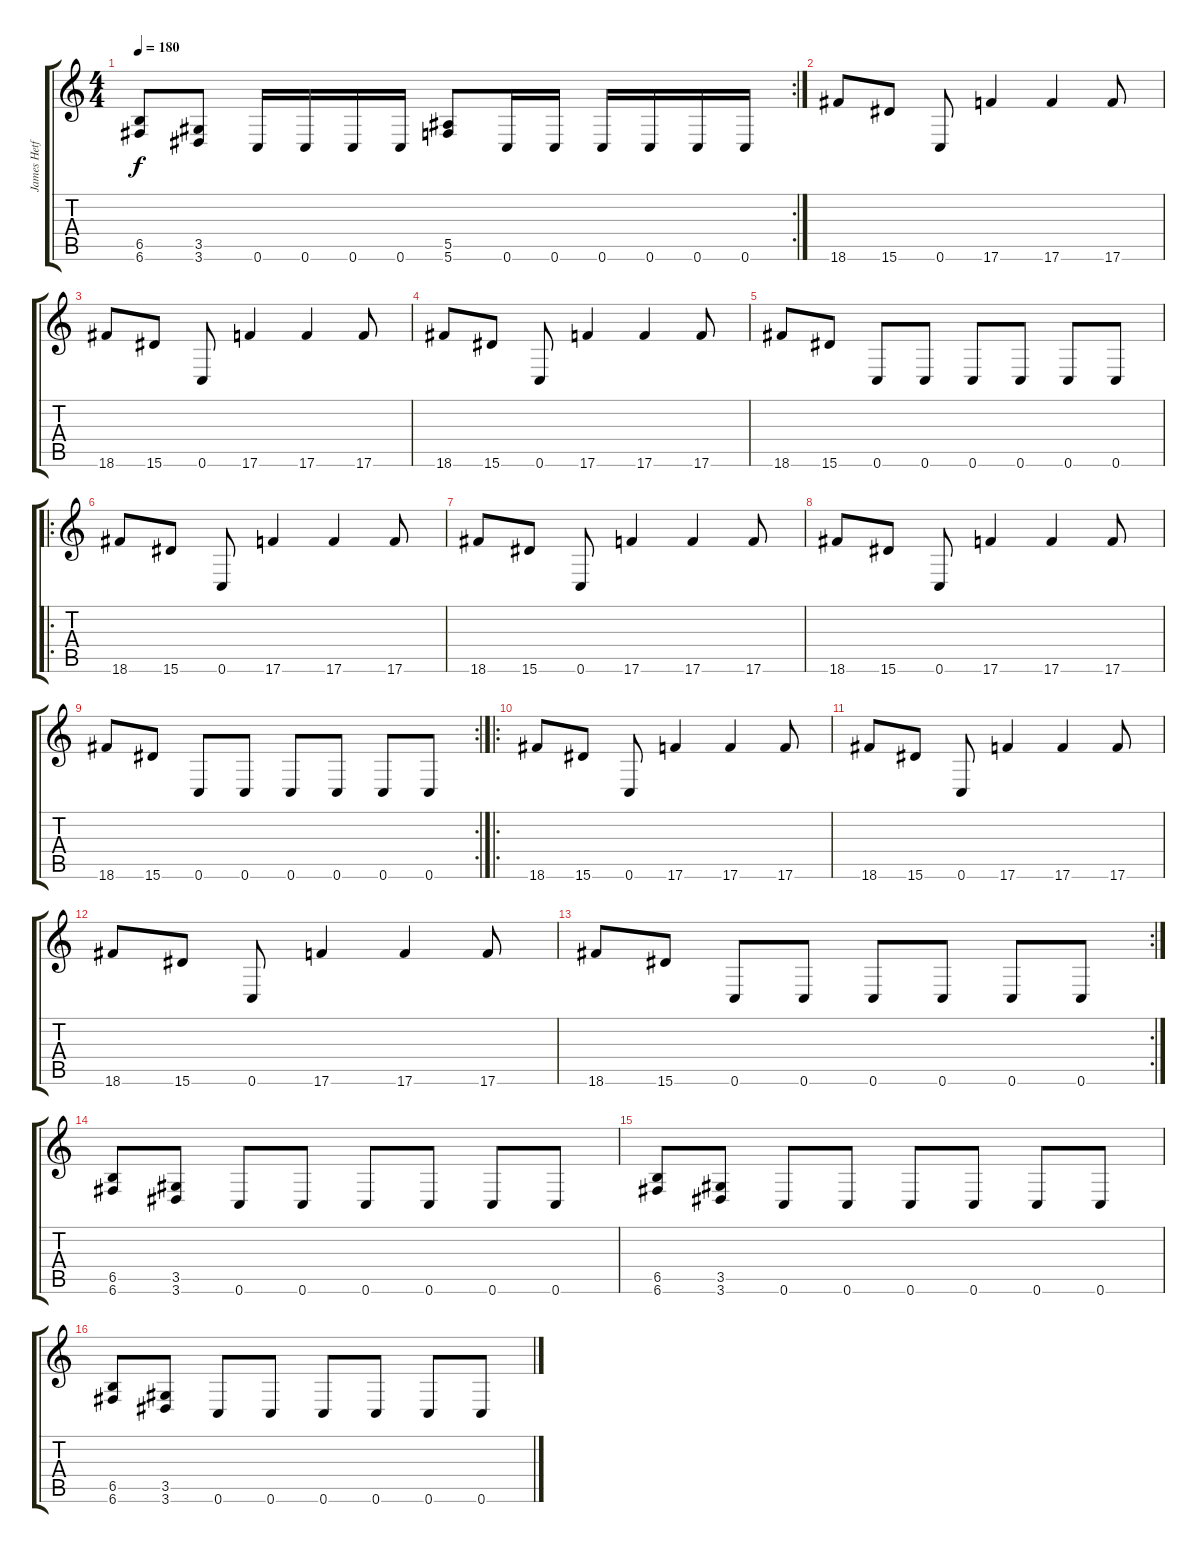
\track ("James Hetfield" "James Hetf") {instrument distortionguitar}
\staff {score tabs}
\tuning (C4 G3 Eb3 Bb2 F2 C2) {hide}
\rc 2
\ts (4 4)
\tempo 180
\clef g2
\ks c
(6.5 6.6).8{dy f} (3.5 3.6).8 0.6.16 0.6.16 0.6.16 0.6.16 (5.5 5.6).8 0.6.16 0.6.16 0.6.16 0.6.16 0.6.16 0.6.16 |
18.6.8 15.6.8 0.6.8 17.6.4 17.6.4 17.6.8 |
18.6.8 15.6.8 0.6.8 17.6.4 17.6.4 17.6.8 |
18.6.8 15.6.8 0.6.8 17.6.4 17.6.4 17.6.8 |
18.6.8 15.6.8 0.6.8 0.6.8 0.6.8 0.6.8 0.6.8 0.6.8 |
\ro
18.6.8 15.6.8 0.6.8 17.6.4 17.6.4 17.6.8 |
18.6.8 15.6.8 0.6.8 17.6.4 17.6.4 17.6.8 |
18.6.8 15.6.8 0.6.8 17.6.4 17.6.4 17.6.8 |
\rc 2
18.6.8 15.6.8 0.6.8 0.6.8 0.6.8 0.6.8 0.6.8 0.6.8 |
\ro
18.6.8 15.6.8 0.6.8 17.6.4 17.6.4 17.6.8 |
18.6.8 15.6.8 0.6.8 17.6.4 17.6.4 17.6.8 |
18.6.8 15.6.8 0.6.8 17.6.4 17.6.4 17.6.8 |
\rc 2
18.6.8 15.6.8 0.6.8 0.6.8 0.6.8 0.6.8 0.6.8 0.6.8 |
(6.5 6.6).8 (3.5 3.6).8 0.6.8 0.6.8 0.6.8 0.6.8 0.6.8 0.6.8 |
(6.5 6.6).8 (3.5 3.6).8 0.6.8 0.6.8 0.6.8 0.6.8 0.6.8 0.6.8 |
(6.5 6.6).8 (3.5 3.6).8 0.6.8 0.6.8 0.6.8 0.6.8 0.6.8 0.6.8
